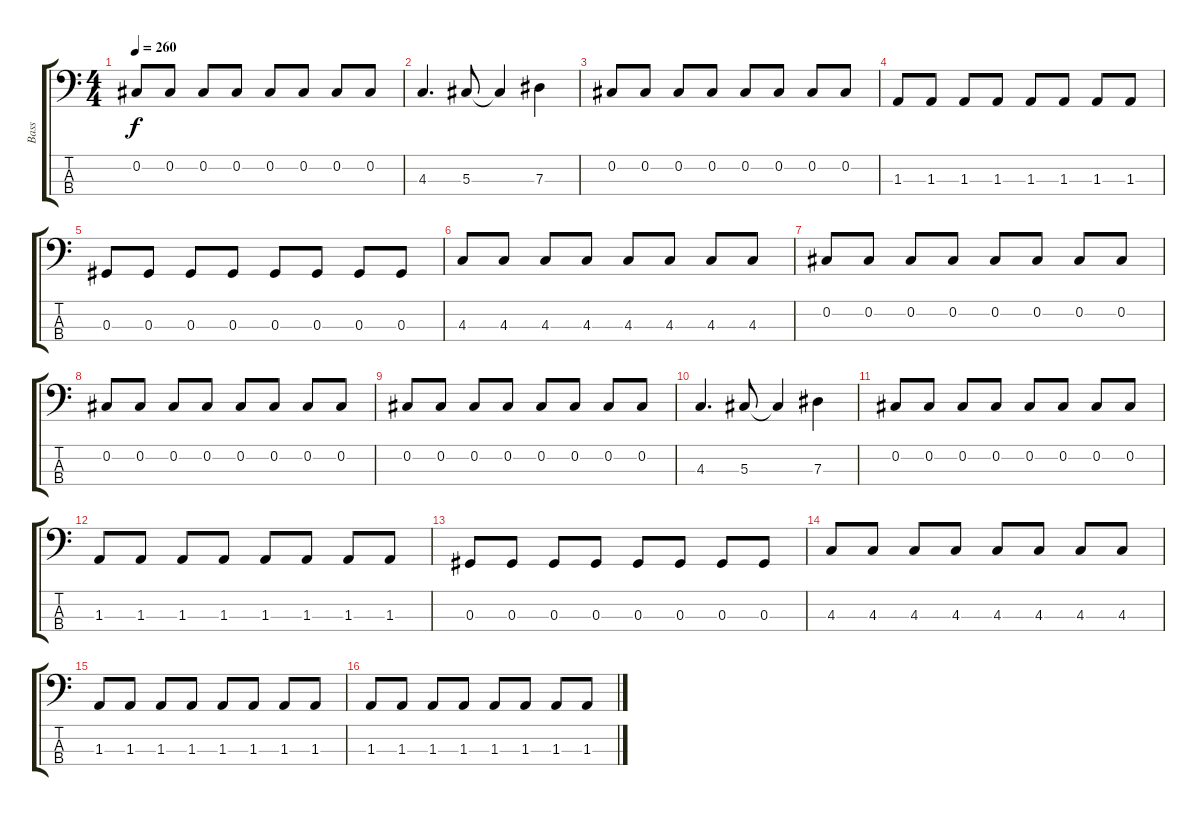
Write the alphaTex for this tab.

\track ("Bass" "Bass") {instrument electricbassfinger}
\staff {score tabs}
\tuning (Gb2 Db2 Ab1 Eb1) {hide}
\ts (4 4)
\tempo 260
\clef f4
\ks c
0.2.8{dy f} 0.2.8 0.2.8 0.2.8 0.2.8 0.2.8 0.2.8 0.2.8 |
4.3.4{d} 5.3.8 5.3{t}.4 7.3.4 |
0.2.8 0.2.8 0.2.8 0.2.8 0.2.8 0.2.8 0.2.8 0.2.8 |
1.3.8 1.3.8 1.3.8 1.3.8 1.3.8 1.3.8 1.3.8 1.3.8 |
0.3.8 0.3.8 0.3.8 0.3.8 0.3.8 0.3.8 0.3.8 0.3.8 |
4.3.8 4.3.8 4.3.8 4.3.8 4.3.8 4.3.8 4.3.8 4.3.8 |
0.2.8 0.2.8 0.2.8 0.2.8 0.2.8 0.2.8 0.2.8 0.2.8 |
0.2.8 0.2.8 0.2.8 0.2.8 0.2.8 0.2.8 0.2.8 0.2.8 |
0.2.8 0.2.8 0.2.8 0.2.8 0.2.8 0.2.8 0.2.8 0.2.8 |
4.3.4{d} 5.3.8 5.3{t}.4 7.3.4 |
0.2.8 0.2.8 0.2.8 0.2.8 0.2.8 0.2.8 0.2.8 0.2.8 |
1.3.8 1.3.8 1.3.8 1.3.8 1.3.8 1.3.8 1.3.8 1.3.8 |
0.3.8 0.3.8 0.3.8 0.3.8 0.3.8 0.3.8 0.3.8 0.3.8 |
4.3.8 4.3.8 4.3.8 4.3.8 4.3.8 4.3.8 4.3.8 4.3.8 |
1.3.8 1.3.8 1.3.8 1.3.8 1.3.8 1.3.8 1.3.8 1.3.8 |
1.3.8 1.3.8 1.3.8 1.3.8 1.3.8 1.3.8 1.3.8 1.3.8
